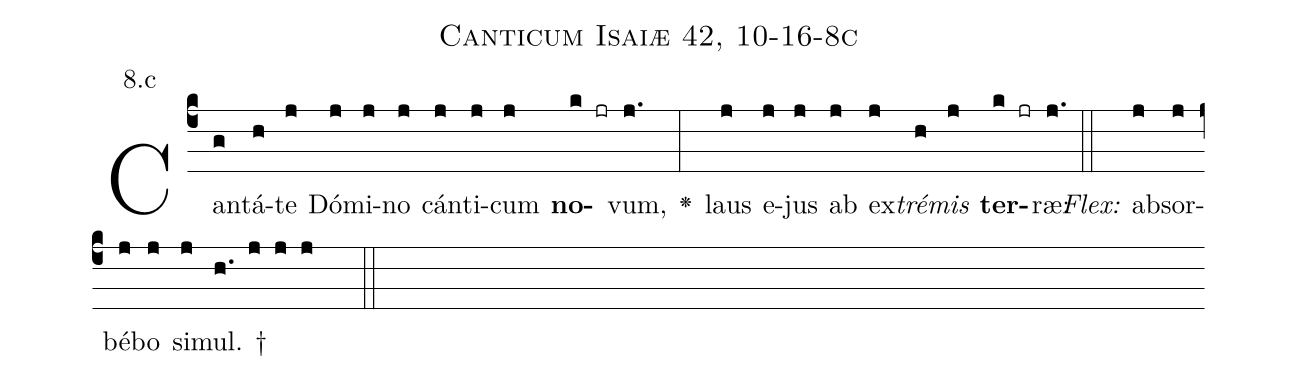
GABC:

name: Canticum Isaiæ 42, 10-16-8c;
annotation: 8.c;
%%
(c4)Can(g)tá(h)te(j) Dó(j)mi(j)no(j) cán(j)ti(j)cum(j) <b>no</b>(k jr)vum,(j.) <v>\greheightstar</v>(:) laus(j) e(j)jus(j) ab(j) ex(j)<i>tré</i>(h)<i>mis</i>(j) <b>ter</b>(k jr)ræ:(j.) (::)
<i>Flex:</i>()  ab(j)sor(j)bé(j)bo(j) si(j)mul. †(h. j j j  ::)

%E(j) u(j) o(h) u(j) a(k) e.(j.) (::)
